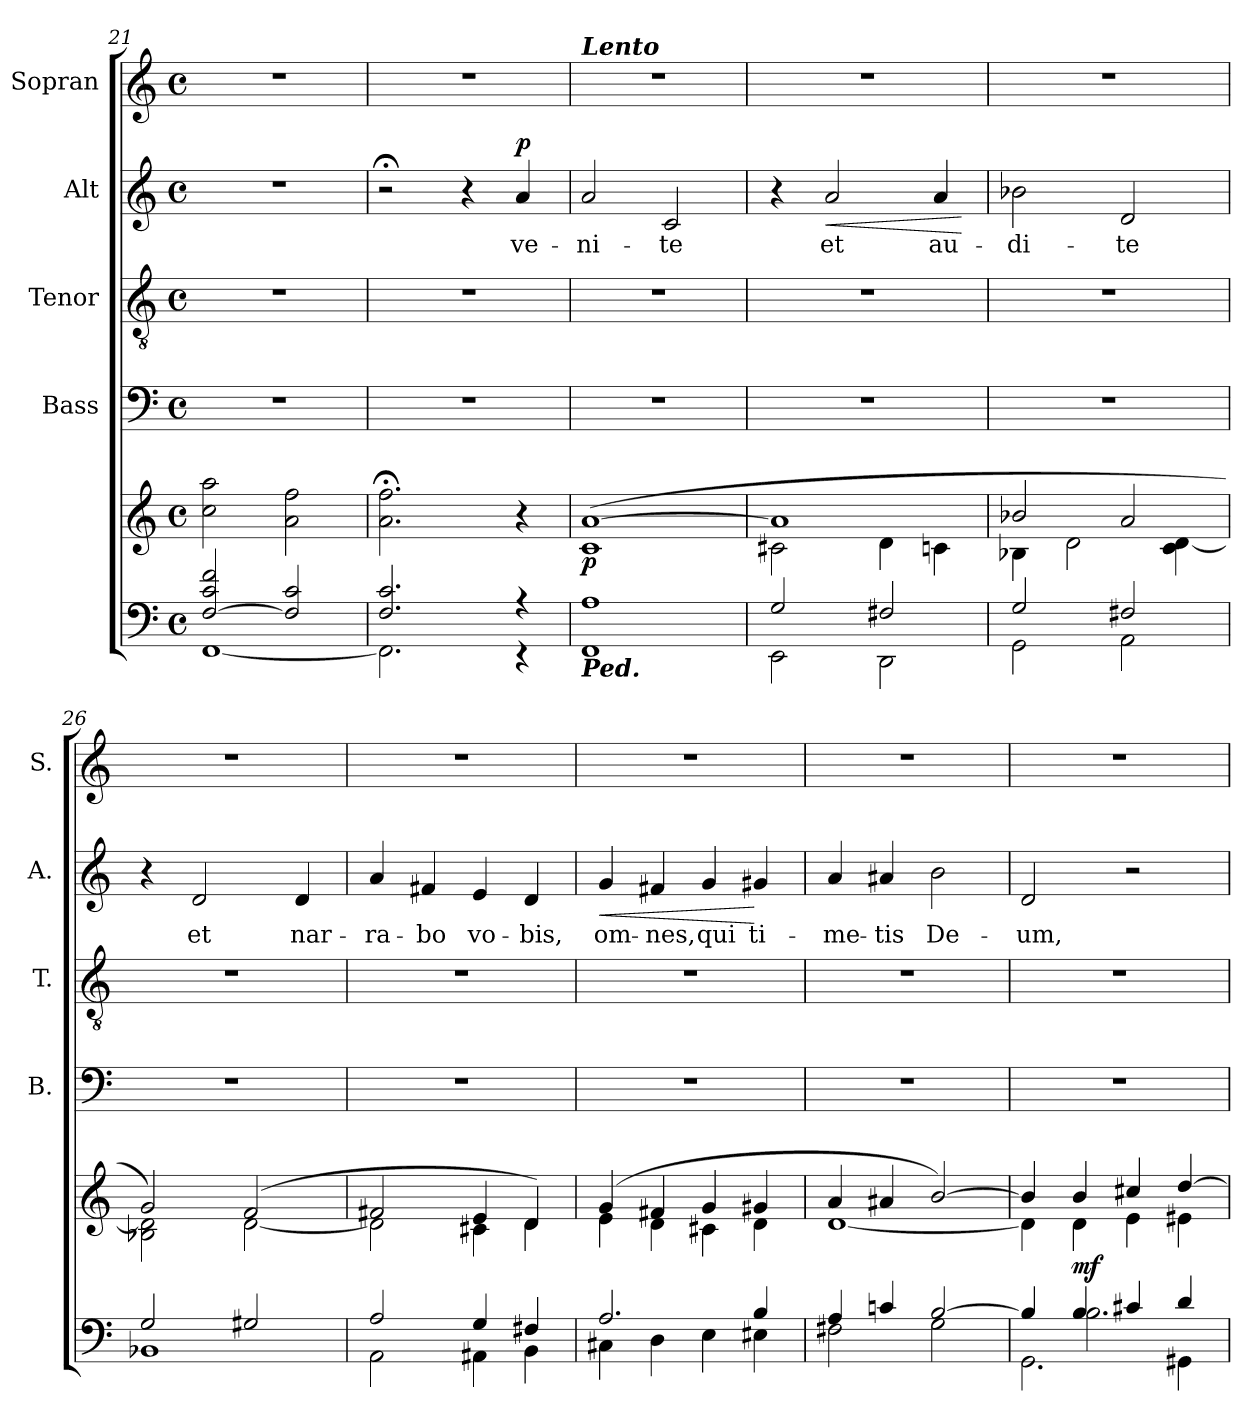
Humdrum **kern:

**kern	**kern	**dynam	**kern	**kern	**kern	**text	**dynam	**kern
*part5	*part5	*part5	*part4	*part3	*part2	*part2	*part2	*part1
*staff6	*staff5	*staff5/6	*staff4	*staff3	*staff2	*staff2	*staff2	*staff1
*	*	*	*I"Bass	*I"Tenor	*I"Alt	*	*	*I"Sopran
*	*	*	*I'B.	*I'T.	*I'A.	*	*	*I'S.
!!LO:PB:g=z
*clefF4	*clefG2	*	*clefF4	*clefGv2	*clefG2	*	*	*clefG2
*k[]	*k[]	*	*k[]	*k[]	*k[]	*	*	*k[]
*C:	*C:	*	*C:	*C:	*C:	*	*	*C:
*M4/4	*M4/4	*	*M4/4	*M4/4	*M4/4	*	*	*M4/4
*met(c)	*met(c)	*	*met(c)	*met(c)	*met(c)	*	*	*met(c)
=21	=21	=21	=21	=21	=21	=21	=21	=21
*^	*	*	*	*	*	*	*	*
[>2F/ 2c/ 2f/	[<1FF	2cc\ 2aa\	.	1r	1r	1r	.	.	1r
2F/] 2c/	.	2a\ 2ff\	.	.	.	.	.	.	.
=22	=22	=22	=22	=22	=22	=22	=22	=22	=22
2.F/ 2.c/	2.FF\]	2.a\;< 2.ff\;<	.	1r	1r	2r;<	.	.	1r
.	.	.	.	.	.	4r	.	.	.
!	!	!	!	!	!	!	!LO:LY:b	!LO:DY:a	!
4r	4r	4r	.	.	.	4a/	ve-	p	.
=23	=23	=23	=23	=23	=23	=23	=23	=23	=23
*	*	*^	*	*	*	*	*	*	*
!	!	!	!	!	!	!	!	!	!	!LO:TX:a:Bi:t=Lento
!LO:TX:b:Bi:t=Ped.	!	!	!	!	!	!	!	!	!	!
!	!	!	!	!LO:DY:b	!	!	!	!LO:LY:b	!	!
1A	1FF	(>[>1a	1c	p	1r	1r	2a/	-ni-	.	1r
!	!	!	!	!	!	!	!	!LO:LY:b	!	!
.	.	.	.	.	.	.	2c/	-te	.	.
=24	=24	=24	=24	=24	=24	=24	=24	=24	=24	=24
2G/	2EE\	1a]	2c#X\	.	1r	1r	4r	.	.	1r
!	!	!	!	!	!	!	!	!LO:LY:b	!LO:HP:b	!
.	.	.	.	.	.	.	2a/	et	<	.
2F#X/	2DD\	.	4d\	.	.	.	.	.	.	.
!	!	!	!	!	!	!	!	!LO:LY:b	!	!
.	.	.	4cn\	.	.	.	4a/	au-	.	.
*v	*v	*	*	*	*	*	*	*	*	*
*	*v	*v	*	*	*	*	*	*	*
.	.	.	.	.	.	.	[	.
=25	=25	=25	=25	=25	=25	=25	=25	=25
*^	*^	*	*	*	*	*	*	*
!	!	!	!	!	!	!	!	!LO:LY:b	!	!
2G/	2GG\	2b-X/	4B-X\	.	1r	1r	2b-X\	-di-	.	1r
.	.	.	2d\	.	.	.	.	.	.	.
!	!	!	!	!	!	!	!	!LO:LY:b	!	!
2F#X/	2AA\	2a/	.	.	.	.	2d/	-te	.	.
.	.	.	4c\ [<4d\	.	.	.	.	.	.	.
=26	=26	=26	=26	=26	=26	=26	=26	=26	=26	=26
2G/	1BB-X	2g/)	2B-X\ 2d\]	.	1r	1r	4r	.	.	1r
!	!	!	!	!	!	!	!	!LO:LY:b	!	!
.	.	.	.	.	.	.	2d/	et	.	.
2G#X/	.	(2f/	[<2d\	.	.	.	.	.	.	.
!	!	!	!	!	!	!	!	!LO:LY:b	!	!
.	.	.	.	.	.	.	4d/	nar-	.	.
=27	=27	=27	=27	=27	=27	=27	=27	=27	=27	=27
!	!	!	!	!	!	!	!	!LO:LY:b	!	!
2A/	2AA\	2f#X/	2d\]	.	1r	1r	4a/	-ra-	.	1r
!	!	!	!	!	!	!	!	!LO:LY:b	!	!
.	.	.	.	.	.	.	4f#X/	-bo	.	.
!	!	!	!	!	!	!	!	!LO:LY:b	!	!
4G/	4AA#X\	4e/	4c#X\	.	.	.	4e/	vo-	.	.
!	!	!	!	!	!	!	!	!LO:LY:b	!	!
4F#X/	4BB\	4d/)	4d\	.	.	.	4d/	-bis,	.	.
!!LO:LB:g=z
=28	=28	=28	=28	=28	=28	=28	=28	=28	=28	=28
!	!	!	!	!	!	!	!	!LO:LY:b	!LO:HP:b	!
2.A/	4C#X\	(4g/	4e\	.	1r	1r	4g/	om-	<	1r
!	!	!	!	!	!	!	!	!LO:LY:b	!	!
.	4D\	4f#X/	4d\	.	.	.	4f#X/	-nes,	.	.
!	!	!	!	!	!	!	!	!LO:LY:b	!	!
.	4E\	4g/	4c#X\	.	.	.	4g/	qui	.	.
!	!	!	!	!	!	!	!	!LO:LY:b	!	!
4B/	4E#X\	4g#X/	4d\	.	.	.	4g#X/	ti-	[	.
=29	=29	=29	=29	=29	=29	=29	=29	=29	=29	=29
!	!	!	!	!	!	!	!	!LO:LY:b	!	!
4A/	2F#X\	4a/	[<1d	.	1r	1r	4a/	-me-	.	1r
!	!	!	!	!	!	!	!	!LO:LY:b	!	!
4cn/	.	4a#X/	.	.	.	.	4a#X/	-tis	.	.
!	!	!	!	!	!	!	!	!LO:LY:b	!	!
[>2B/	2G\	[>2b/)	.	.	.	.	2b\	De-	.	.
=30	=30	=30	=30	=30	=30	=30	=30	=30	=30	=30
*	*^	*	*	*	*	*	*	*	*	*
!	!	!	!	!	!	!	!	!	!LO:LY:b	!	!
4B/]	2.GG\	4ryy	4b/]	4d\]	.	1r	1r	2d/	-um,	.	1r
!	!	!	!	!	!LO:DY:b	!	!	!	!	!	!
4B/	.	2.B\	4b/	4d\	mf	.	.	.	.	.	.
4c#X/	.	.	4cc#X/	4e\	.	.	.	2r	.	.	.
4d/	4GG#X\	.	[>4dd/	4e#X\	.	.	.	.	.	.	.
*v	*v	*v	*	*	*	*	*	*	*	*	*
*	*v	*v	*	*	*	*	*	*	*
=	=	=	=	=	=	=	=	=
*-	*-	*-	*-	*-	*-	*-	*-	*-
